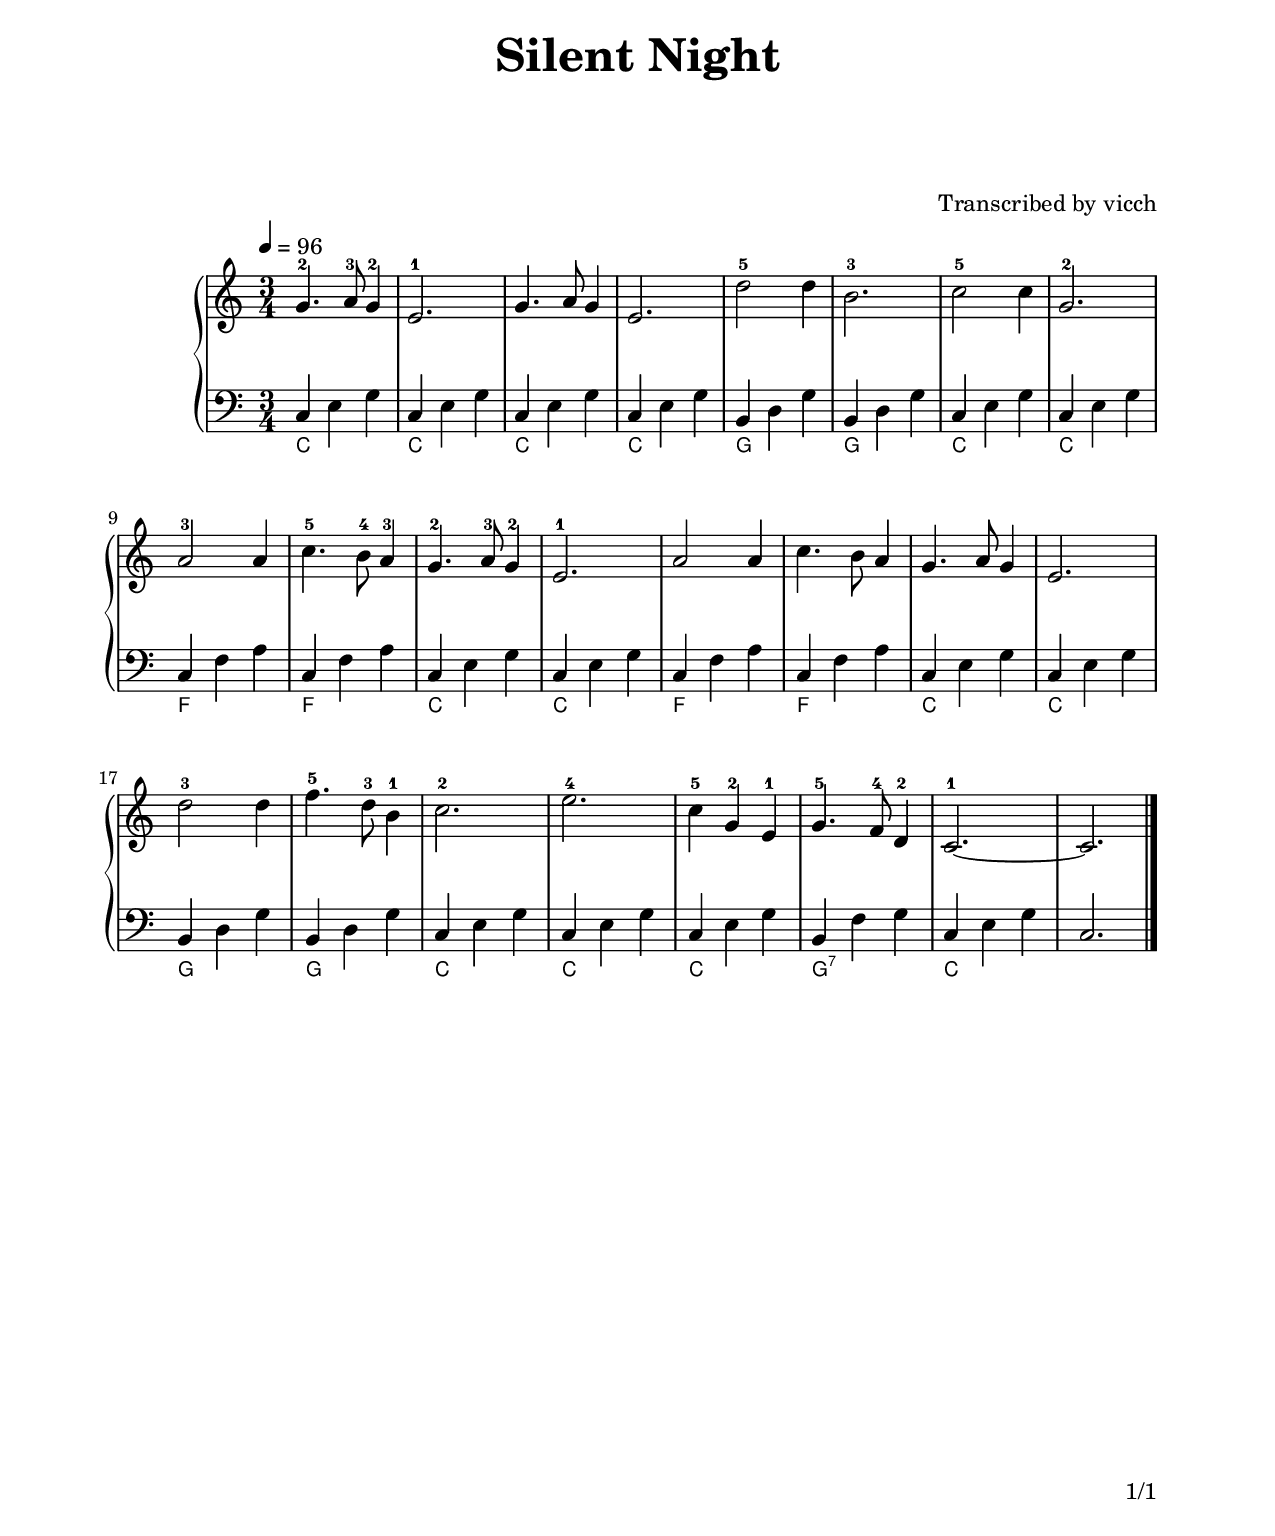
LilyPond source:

\version "2.24.3"
\include "../template.v1.ly"

\header {
  title = \markup \override #'((font-size . 6)) "Silent Night"
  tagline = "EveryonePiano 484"
}

\markup \vspace #1.5

C      = { c4  e4 g4 }
F      = { c4  f4 a4 }
G      = { b,4 d4 g4 }
Gseven = { b,4 f4 g4 }

\score {
  \new PianoStaff <<
    \new Staff {
      \tempo 4 = 96
      \clef treble
      \key c \major
      \time 3/4
      
      g'4.^2 a'8^3 g'4^2 | e'2.^1               | g'4.   a'8   g'4   | e'2.    | d''2^5       d''4  | b'2.^3              | c''2^5   c''4 | g'2.^2 | \break
      a'2^3        a'4   | c''4.^5 b'8^4  a'4^3 | g'4.^2 a'8^3 g'4^2 | e'2.^1  | a'2          a'4   | c''4.   b'8   a'4   | g'4. a'8 g'4  | e'2.   | \break
      d''2^3       d''4  | f''4.^5 d''8^3 b'4^1 | c''2.^2            | e''2.^4 | c''4^5 g'4^2 e'4^1 | g'4.^5  f'8^4 d'4^2 | c'2.~^1       | c'2.   | \bar "|."
    }
    \new Staff {
      \clef bass
      \key c \major
      \time 3/4
      
      \C | \C | \C | \C | \G | \G      | \C | \C  |
      \F | \F | \C | \C | \F | \F      | \C | \C  |
      \G | \G | \C | \C | \C | \Gseven | \C | c2. |
    }
    \chords {
      \set noChordSymbol = ""
      
      c2. | c2. | c2. | c2. | g2. | g2.   | c2. | c2. |
      f2. | f2. | c2. | c2. | f2. | f2.   | c2. | c2. |
      g2. | g2. | c2. | c2. | c2. | g2.:7 | c2. | r2. |
    }
  >>
  \layout {}
  \midi {}
}
